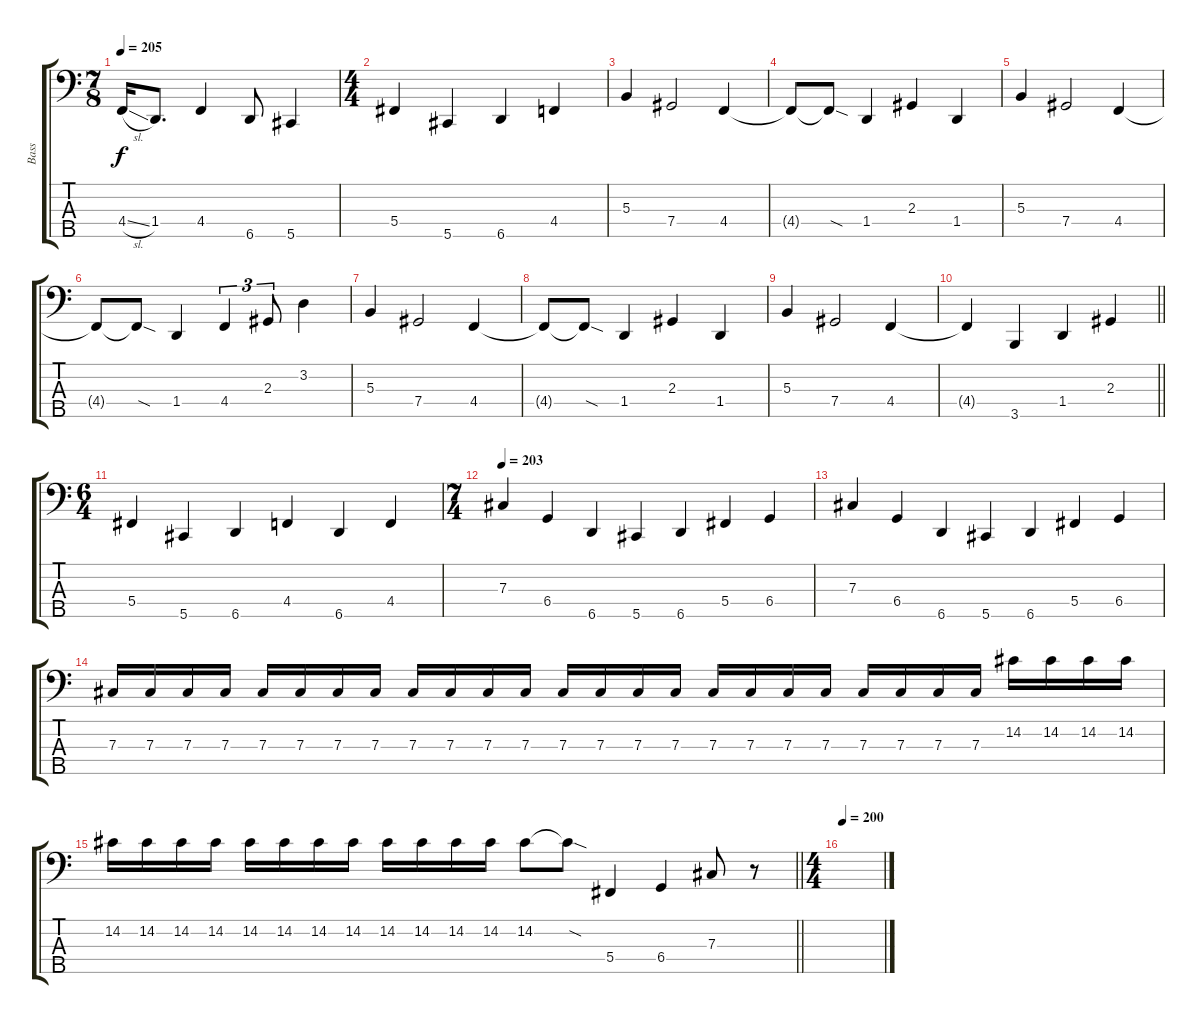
\track ("Bass" "Bass") {instrument electricbassfinger}
\staff {score tabs}
\tuning (E2 B1 Gb1 Db1 Ab0) {hide}
\ts (7 8)
\tempo 205
\clef f4
\ks c
4.4{sl t}.16{dy f} 1.4.8{d} 4.4.4 6.5.8 5.5.4 |
\ts (4 4)
5.4.4 5.5.4 6.5.4 4.4.4 |
5.3.4 7.4.2 4.4.4 |
4.4{t}.8 4.4{sod t}.8 1.4.4 2.3.4 1.4.4 |
5.3.4 7.4.2 4.4.4 |
4.4{t}.8 4.4{sod t}.8 1.4.4 4.4.4{tu (3 2)} 2.3.8{tu (3 2)} 3.2.4 |
5.3.4 7.4.2 4.4.4 |
4.4{t}.8 4.4{sod t}.8 1.4.4 2.3.4 1.4.4 |
5.3.4 7.4.2 4.4.4 |
\barLineRight lightlight
4.4{t}.4 3.5.4 1.4.4 2.3.4 |
\ts (6 4)
5.4.4 5.5.4 6.5.4 4.4.4 6.5.4 4.4.4 |
\ts (7 4)
\tempo 203
7.3.4 6.4.4 6.5.4 5.5.4 6.5.4 5.4.4 6.4.4 |
7.3.4 6.4.4 6.5.4 5.5.4 6.5.4 5.4.4 6.4.4 |
7.3.16 7.3.16 7.3.16 7.3.16 7.3.16 7.3.16 7.3.16 7.3.16 7.3.16 7.3.16 7.3.16 7.3.16 7.3.16 7.3.16 7.3.16 7.3.16 7.3.16 7.3.16 7.3.16 7.3.16 7.3.16 7.3.16 7.3.16 7.3.16 14.2.16 14.2.16 14.2.16 14.2.16 |
\barLineRight lightlight
14.2.16 14.2.16 14.2.16 14.2.16 14.2.16 14.2.16 14.2.16 14.2.16 14.2.16 14.2.16 14.2.16 14.2.16 14.2.8 14.2{sod t}.8 5.4.4 6.4.4 7.3.8 r.8 |
\ts (4 4)
\tempo 200
